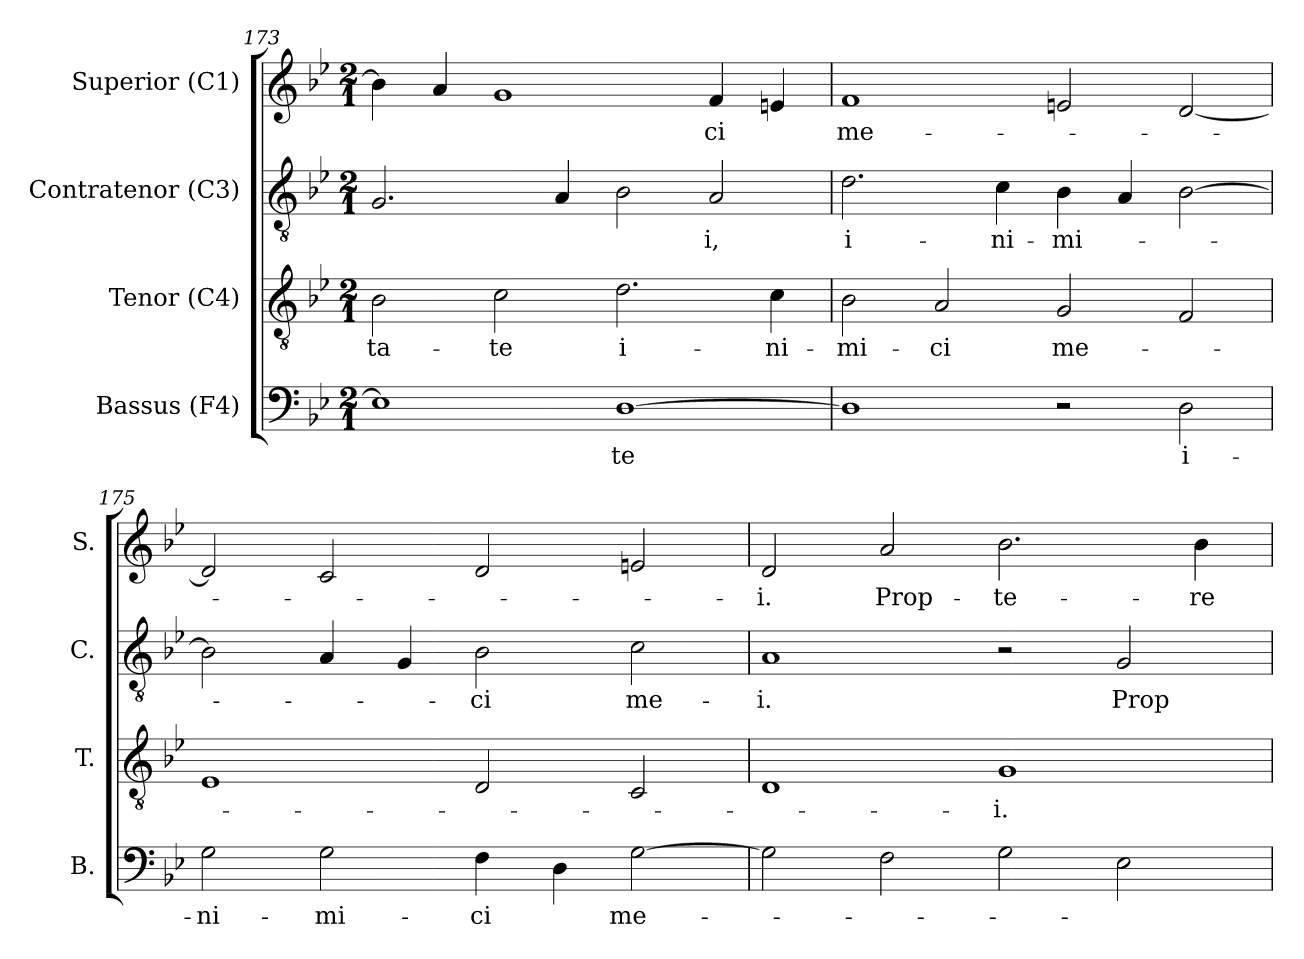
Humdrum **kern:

**kern	**text	**kern	**text	**kern	**text	**kern	**text
*part4	*part4	*part3	*part3	*part2	*part2	*part1	*part1
*staff4	*staff4	*staff3	*staff3	*staff2	*staff2	*staff1	*staff1
*I"Bassus (F4)	*	*I"Tenor (C4)	*	*I"Contratenor (C3)	*	*I"Superior (C1)	*
*I'B.	*	*I'T.	*	*I'C.	*	*I'S.	*
*clefF4	*	*clefGv2	*	*clefGv2	*	*clefG2	*
*	*	*ITrd7c12	*	*ITrd7c12	*	*	*
*k[b-e-]	*	*k[b-e-]	*	*k[b-e-]	*	*k[b-e-]	*
*B-:	*	*B-:	*	*B-:	*	*B-:	*
*M2/1	*	*M2/1	*	*M2/1	*	*M2/1	*
=173	=173	=173	=173	=173	=173	=173	=173
!	!	!	!LO:LY:b:color=#000000	!	!	!	!
1E-i]	.	2BB-i\	-ta-	2.GGi/	.	4b-i\]	.
.	.	.	.	.	.	4ai/	.
!	!	!	!LO:LY:b:color=#000000	!	!	!	!
.	.	2Ci\	-te	.	.	1gi	.
.	.	.	.	4AAi/	.	.	.
!	!LO:LY:b:color=#000000	!	!	!	!	!	!
!	!	!	!LO:LY:b:color=#000000	!	!	!	!
[1Di	-te	2.Di\	i-	2BB-i\	.	.	.
!	!	!	!	!	!LO:LY:b:color=#000000	!	!
!	!	!	!	!	!	!	!LO:LY:b:color=#000000
.	.	.	.	2AAi/	-i,	4fi/	-ci
!	!	!	!LO:LY:b:color=#000000	!	!	!	!
.	.	4Ci\	-ni-	.	.	4eni/	.
=174	=174	=174	=174	=174	=174	=174	=174
!	!	!	!LO:LY:b:color=#000000	!	!	!	!
!	!	!	!	!	!LO:LY:b:color=#000000	!	!
!	!	!	!	!	!	!	!LO:LY:b:color=#000000
1Di]	.	2BB-i\	-mi-	2.Di\	i-	1fi	me-
!	!	!	!LO:LY:b:color=#000000	!	!	!	!
.	.	2AAi/	-ci	.	.	.	.
!	!	!	!	!	!LO:LY:b:color=#000000	!	!
.	.	.	.	4Ci\	-ni-	.	.
!	!	!	!LO:LY:b:color=#000000	!	!	!	!
!	!	!	!	!	!LO:LY:b:color=#000000	!	!
2r	.	2GGi/	me-	4BB-i\	-mi-	2eni/	.
.	.	.	.	4AAi/	.	.	.
!	!LO:LY:b:color=#000000	!	!	!	!	!	!
2Di\	i-	2FFi/	.	[2BB-i\	.	[2di/	.
!!LO:PB:g=z
=175	=175	=175	=175	=175	=175	=175	=175
!	!LO:LY:b:color=#000000	!	!	!	!	!	!
2Gi\	-ni-	1EE-i	.	2BB-i\]	.	2di/]	.
!	!LO:LY:b:color=#000000	!	!	!	!	!	!
2Gi\	-mi-	.	.	4AAi/	.	2ci/	.
.	.	.	.	4GGi/	.	.	.
!	!LO:LY:b:color=#000000	!	!	!	!	!	!
!	!	!	!	!	!LO:LY:b:color=#000000	!	!
4Fi\	-ci	2DDi/	.	2BB-i\	-ci	2di/	.
4Di\	.	.	.	.	.	.	.
!	!LO:LY:b:color=#000000	!	!	!	!	!	!
!	!	!	!	!	!LO:LY:b:color=#000000	!	!
[2Gi\	me-	2CCi/	.	2Ci\	me-	2eni/	.
=176	=176	=176	=176	=176	=176	=176	=176
!	!	!	!	!	!LO:LY:b:color=#000000	!	!
!	!	!	!	!	!	!	!LO:LY:b:color=#000000
2Gi\]	.	1DDi	.	1AAi	-i.	2di/	-i.
!	!	!	!	!	!	!	!LO:LY:b:color=#000000
2Fi\	.	.	.	.	.	2ai/	Prop-
!	!	!	!LO:LY:b:color=#000000	!	!	!	!
!	!	!	!	!	!	!	!LO:LY:b:color=#000000
2Gi\	.	1GGi	-i.	2r	.	2.b-i\	-te-
!	!	!	!	!	!LO:LY:b:color=#000000	!	!
2E-i\	.	.	.	2GGi/	Prop-	.	.
!	!	!	!	!	!	!	!LO:LY:b:color=#000000
.	.	.	.	.	.	4b-i\	-re-
=	=	=	=	=	=	=	=
*-	*-	*-	*-	*-	*-	*-	*-
